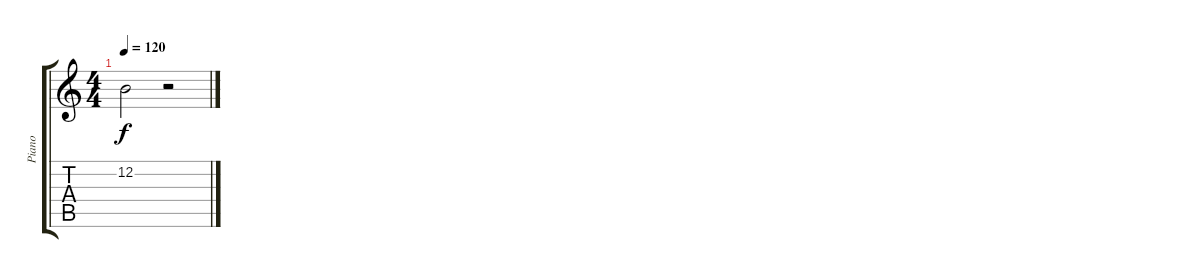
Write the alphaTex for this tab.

\track ("Piano" "Piano") {instrument acousticgrandpiano}
\staff {score tabs}
\tuning (E4 B3 G3 D3 A2 E2) {hide}
\ts (4 4)
\tempo 120
\clef g2
\ks c
12.2{t}.2{dy f} r.2
